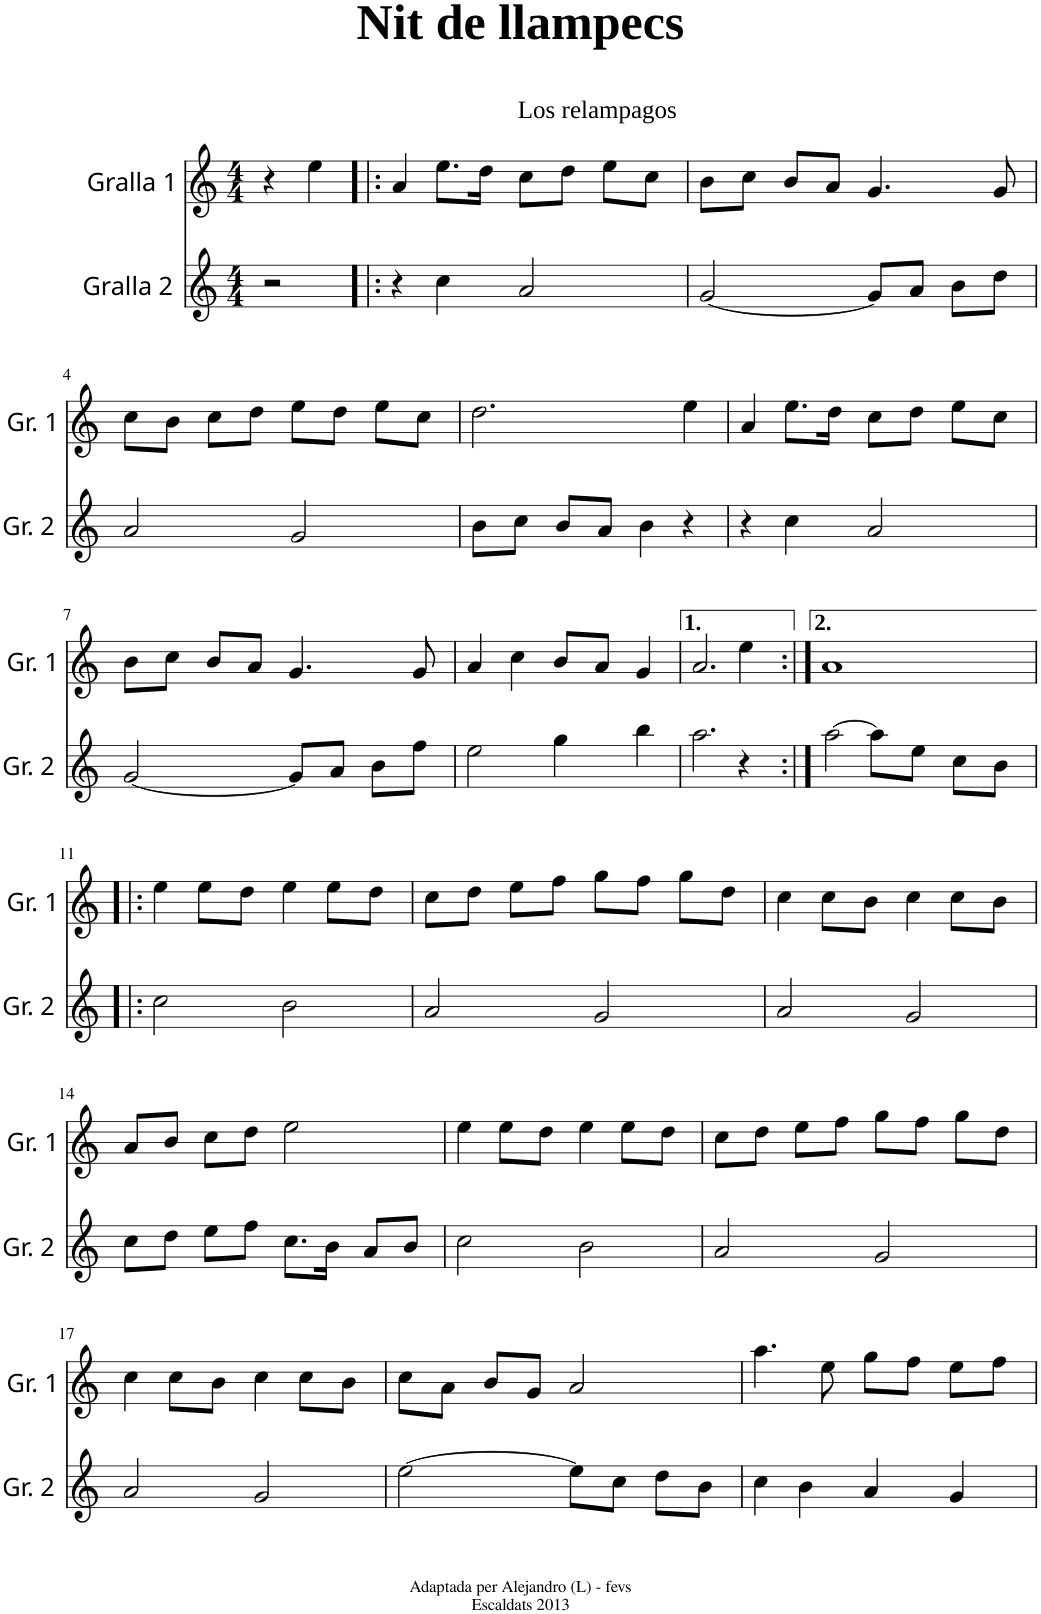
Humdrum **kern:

**kern	**kern
*part2	*part1
*staff2	*staff1
*I"Gralla 2	*I"Gralla 1
*I'Gr. 2	*I'Gr. 1
*clefG2	*clefG2
*Trd2c3	*Trd2c3
*k[]	*k[]
*M4/4	*M4/4
=1	=1
2r	4r
.	4ee\
=2!|:	=2!|:
4r	4a/
4cc\	8.ee\L
.	16dd\Jk
2a/	8cc\L
.	8dd\J
.	8ee\L
.	8cc\J
=3	=3
[2g/	8b\L
.	8cc\J
.	8b/L
.	8a/J
8g/L]	4.g/
8a/J	.
8b\L	.
8dd\J	8g/
!!LO:LB:g=z
=4	=4
2a/	8cc\L
.	8b\J
.	8cc\L
.	8dd\J
2g/	8ee\L
.	8dd\J
.	8ee\L
.	8cc\J
=5	=5
8b\L	2.dd\
8cc\J	.
8b/L	.
8a/J	.
4b\	.
4r	4ee\
=6	=6
4r	4a/
4cc\	8.ee\L
.	16dd\Jk
2a/	8cc\L
.	8dd\J
.	8ee\L
.	8cc\J
!!LO:LB:g=z
=7	=7
[2g/	8b\L
.	8cc\J
.	8b/L
.	8a/J
8g/L]	4.g/
8a/J	.
8b\L	.
8ff\J	8g/
=8	=8
2ee\	4a/
.	4cc\
4gg\	8b/L
.	8a/J
4bb\	4g/
=9	=9
2.aa\	2.a/
4r	4ee\
=10:|!	=10:|!
[2aa\	1a
8aa\L]	.
8ee\J	.
8cc\L	.
8b\J	.
!!LO:LB:g=z
=11!|:	=11!|:
2cc\	4ee\
.	8ee\L
.	8dd\J
2b\	4ee\
.	8ee\L
.	8dd\J
=12	=12
2a/	8cc\L
.	8dd\J
.	8ee\L
.	8ff\J
2g/	8gg\L
.	8ff\J
.	8gg\L
.	8dd\J
=13	=13
2a/	4cc\
.	8cc\L
.	8b\J
2g/	4cc\
.	8cc\L
.	8b\J
!!LO:LB:g=z
=14	=14
8cc\L	8a/L
8dd\J	8b/J
8ee\L	8cc\L
8ff\J	8dd\J
8.cc\L	2ee\
16b\Jk	.
8a/L	.
8b/J	.
=15	=15
2cc\	4ee\
.	8ee\L
.	8dd\J
2b\	4ee\
.	8ee\L
.	8dd\J
=16	=16
2a/	8cc\L
.	8dd\J
.	8ee\L
.	8ff\J
2g/	8gg\L
.	8ff\J
.	8gg\L
.	8dd\J
!!LO:LB:g=z
=17	=17
2a/	4cc\
.	8cc\L
.	8b\J
2g/	4cc\
.	8cc\L
.	8b\J
=18	=18
[2ee\	8cc\L
.	8a\J
.	8b/L
.	8g/J
8ee\L]	2a/
8cc\J	.
8dd\L	.
8b\J	.
=19	=19
4cc\	4.aa\
4b\	.
.	8ee\
4a/	8gg\L
.	8ff\J
4g/	8ee\L
.	8ff\J
=	=
*-	*-
